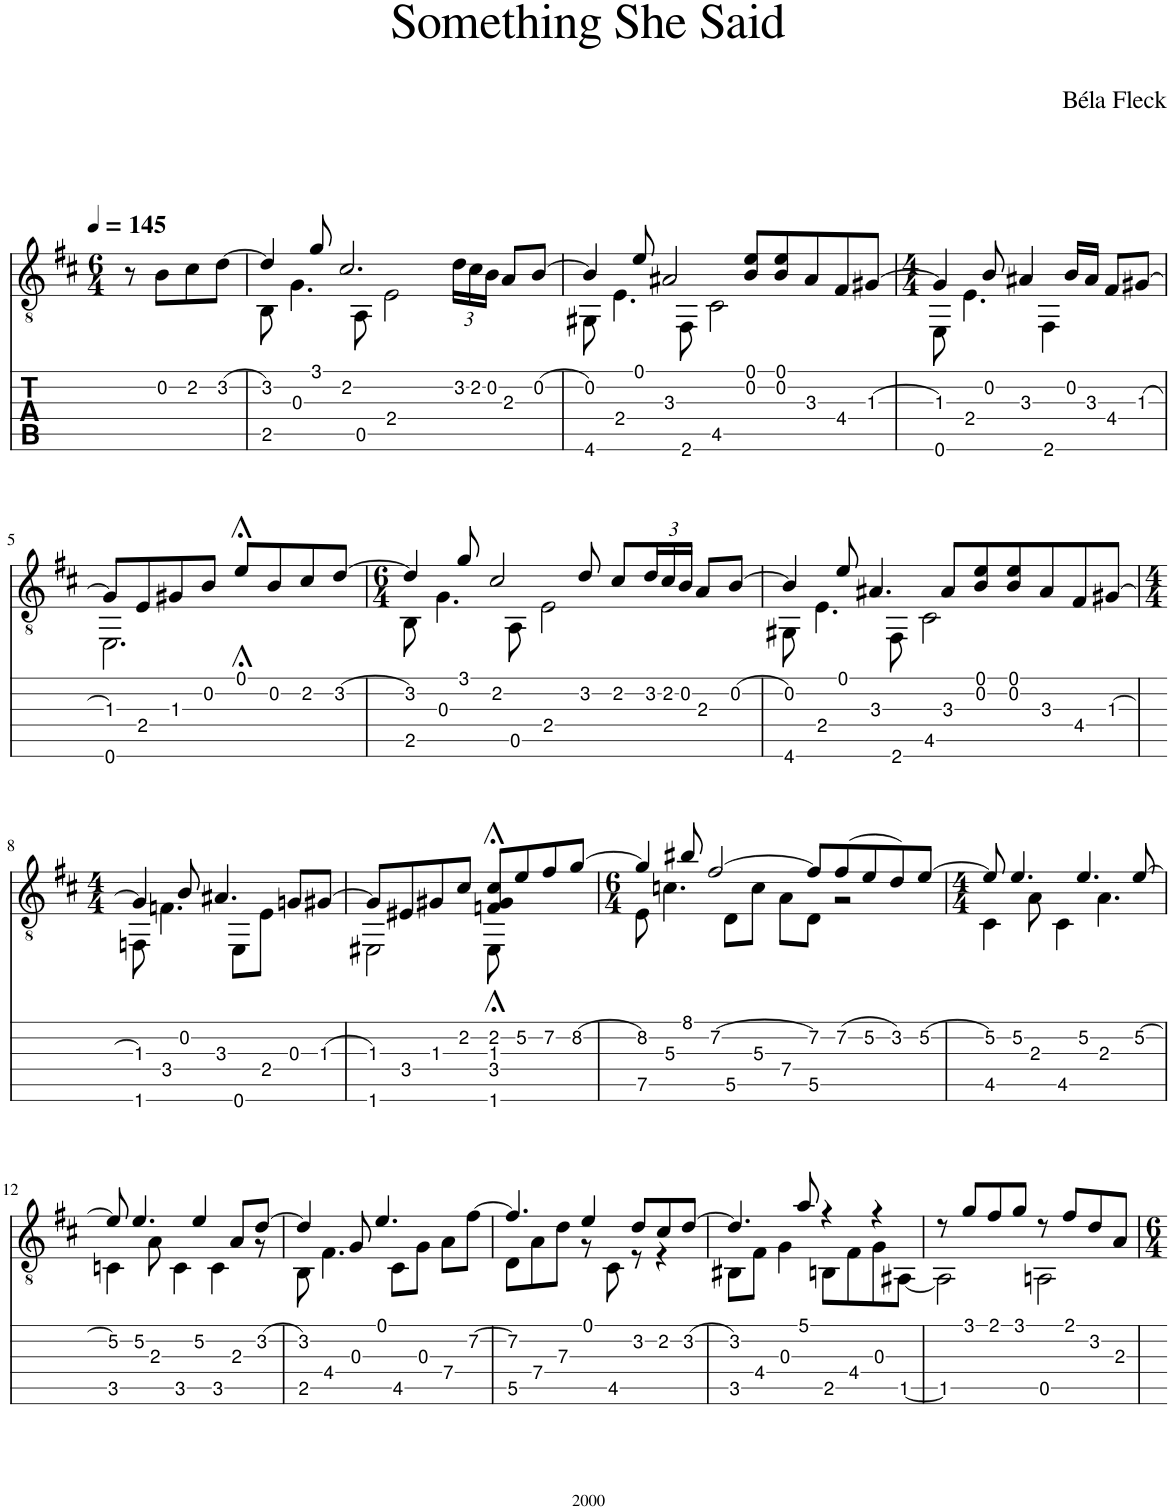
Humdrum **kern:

**kern	**kern
*part1	*part1
*staff2	*staff1
*I"Electric Guitar	*
*I'El. Guit.	*
*stria6	*
*	*clefGv2
*k[f#c#]	*k[f#c#]
*M6/4	*M6/4
*MM145	*MM145
=1	=1
8r	8r
8BL	8B\L
8c#	8c#\
[8dJ	[8d\J
=2	=2
*^	*^
4d]	8BB	4d/]	8BB\
.	4.G	.	4.G\
8g	.	8g/	.
2.c#	.	2.c#/	.
.	8AA	.	8AA\
.	2E	.	2E\
*Xbrackettup	*	*Xbrackettup	*
24dLL	8r	24d\LL	8ryy
24c#	.	24c#\	.
24BJ	.	24B\JJ	.
8A	4r	8A/L	4ryy
[8BJ	.	[8B/J	.
=3	=3	=3	=3
4B]	8GG#	4B/]	8GG#X\
.	4.E	.	4.E\
8e	.	8e/	.
2A#	.	2A#X/	.
.	8FF#	.	8FF#\
.	2C#	.	2C#\
8B\ 8e\L	.	8B/ 8e/L	.
8B\ 8e\	.	8B/ 8e/	.
8A#	8r	8A#/	8ryy
8F#	4r	8F#/	4ryy
[8G#J	.	[8G#X/J	.
=4	=4	=4	=4
*M4/4	*	*M4/4	*
4G#]	8EE	4G#/]	8EE\
.	4.E	.	4.E\
8B	.	8B/	.
4A#X	.	4A#X/	.
.	4FF#	.	4FF#\
16BLL	.	16B/LL	.
16A#JJ	.	16A#/JJ	.
8F#L	8r	8F#/L	8ryy
[8G#XJ	8r	[8G#X/J	8ryy
!!LO:LB:g=z	!!
=5	=5	=5	=5
8G#XL]	2.EE	8G#/L]	2.EE\
8EJ	.	8E/	.
8G#L	.	8G#X/	.
8BJ	.	8B/J	.
8e;<L	.	8e;</L	.
8BJ	.	8B/	.
8c#L	4r	8c#/	4ryy
[8dJ	.	[8d/J	.
=6	=6	=6	=6
*M6/4	*	*M6/4	*
4d]	8BB	4d/]	8BB\
.	4.G	.	4.G\
8g	.	8g/	.
2c#	.	2c#/	.
.	8AA	.	8AA\
.	2E	.	2E\
8dL	.	8d/	.
8c#	.	8c#/L	.
24dL	8ryy	24d/L	8ryy
24c#	.	24c#/	.
24BJ	.	24B/JJ	.
8A	4ryy	8A/L	4ryy
[8BJ	.	[8B/J	.
=7	=7	=7	=7
4B]	8GG#X	4B/]	8GG#X\
.	4.E	.	4.E\
8e	.	8e/	.
4.A#X	.	4.A#X/	.
.	8FF#	.	8FF#\
.	2C#	.	2C#\
8A#L	.	8A#/L	.
8B\ 8e\	.	8B/ 8e/	.
8B\ 8e\	.	8B/ 8e/	.
8A#	8ryy	8A#/	8ryy
8F#	4ryy	8F#/	4ryy
[8G#XJ	.	[8G#X/J	.
!!LO:LB:g=z	!!
=8	=8	=8	=8
*M4/4	*	*M4/4	*
4G#]	8FFn	4G#/]	8FFn\
.	4.Fn	.	4.Fn\
8B	.	8B/	.
4.A#X	.	4.A#X/	.
.	8EEL	.	8EE\L
.	8EJ	.	8E\J
8GL	4r	8Gn/L	4ryy
[8G#XJ	.	[8G#X/J	.
=9	=9	=9	=9
8G#L]	2EE#X	8G#/L]	2EE#X\
8E#XJ	.	8E#X/	.
8G#L	.	8G#X/	.
8c#J	.	8c#/J	.
8F;<\ 8G#;<\ 8c#;<\L	8EE#	8Fn/;< 8G#/;< 8c#/;<L	8EE#\
8eJ	4r	8e/	4ryy
8f#L	.	8f#/	.
[8gJ	8r	[8g/J	8ryy
=10	=10	=10	=10
*M6/4	*	*M6/4	*
4g]	8E	4g/]	8E\
.	4.c	.	4.cn\
8b#X	.	8b#X/	.
[2f#	.	[2f#/	.
.	8DL	.	8D\L
.	8cJ	.	8c\J
.	8AL	.	8A\L
8f#L]	8DJ	8f#/L]	8D\J
8f#	2r	(8f#/	2r
8e	.	8e/	.
8d	.	8d/)	.
[8eJ	.	[8e/J	.
=11	=11	=11	=11
*M4/4	*	*M4/4	*
8e]	4C#	8e/]	4C#\
4.e	.	4.e/	.
.	8A	.	8A\
.	4C#	.	4C#\
4.e	.	4.e/	.
.	4.A	.	4.A\
[8e	.	[8e/	.
!!LO:LB:g=z	!!
=12	=12	=12	=12
8e]	4C	8e/]	4Cn\
4.e	.	4.e/	.
.	8A	.	8A\
.	4C	.	4C\
4e	.	4e/	.
.	4C	.	4C\
8AL	.	8A/L	.
[8dJ	8r	[8d/J	8r
=13	=13	=13	=13
4d]	8BB	4d/]	8BB\
.	4.F#	.	4.F#\
8G	.	8G/	.
4.e	.	4.e/	.
.	8C#L	.	8C#\L
.	8GJ	.	8G\J
8AL	8r	8A\L	8ryy
[8f#J	8r	[8f#\J	8ryy
=14	=14	=14	=14
4.f#]	8DL	4.f#/]	8D\L
.	8AJ	.	8A\
.	8d	.	8d\J
4e	8r	4e/	8r
.	8C#	.	8C#\
8d	8r	8d/L	8r
8c#L	4r	8c#/	4r
[8dJ	.	[8d/J	.
=15	=15	=15	=15
4.d]	8BB#L	4.d/]	8BB#X\L
.	8F#J	.	8F#\J
.	4G	.	4G\
8a	.	8a/	.
4r	8BBL	4r	8BBn\L
.	8F#J	.	8F#\
4r	8GL	4r	8G\
.	[8AA#J	.	[8AA#X\J
=16	=16	=16	=16
8r	2AA#]	8r	2AA#\]
8g	.	8g/L	.
8f#L	.	8f#/	.
8gJ	.	8g/J	.
8r	2AA	8r	2AAn\
8f#	.	8f#/L	.
8dL	.	8d/	.
8AJ	.	8A/J	.
*v	*v	*	*
*	*v	*v
=	=
*-	*-
